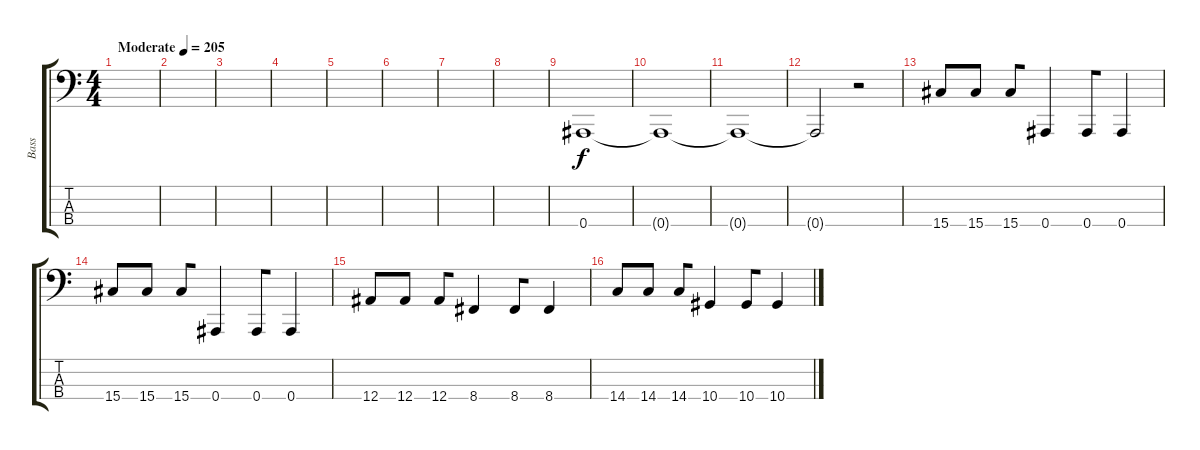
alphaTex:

\track ("Bass" "Bass") {instrument electricbasspick}
\staff {score tabs}
\tuning (Eb2 Bb1 F1 Bb0) {hide}
\ts (4 4)
\tempo (205 "Moderate")
\clef f4
\ks c
|
|
|
|
|
|
|
|
0.4.1 |
0.4{t}.1 |
0.4{t}.1 |
0.4{t}.2{beam merge} r.2 |
15.4.8{beam merge} 15.4.8 15.4.8{beam merge} 0.4.4{beam merge} 0.4.8{beam merge} 0.4.4 |
15.4.8{beam merge} 15.4.8 15.4.8{beam merge} 0.4.4{beam merge} 0.4.8{beam merge} 0.4.4 |
12.4.8{beam merge} 12.4.8 12.4.8{beam merge} 8.4.4{beam merge} 8.4.8{beam merge} 8.4.4 |
14.4.8{beam merge} 14.4.8 14.4.8{beam merge} 10.4.4{beam merge} 10.4.8{beam merge} 10.4.4
